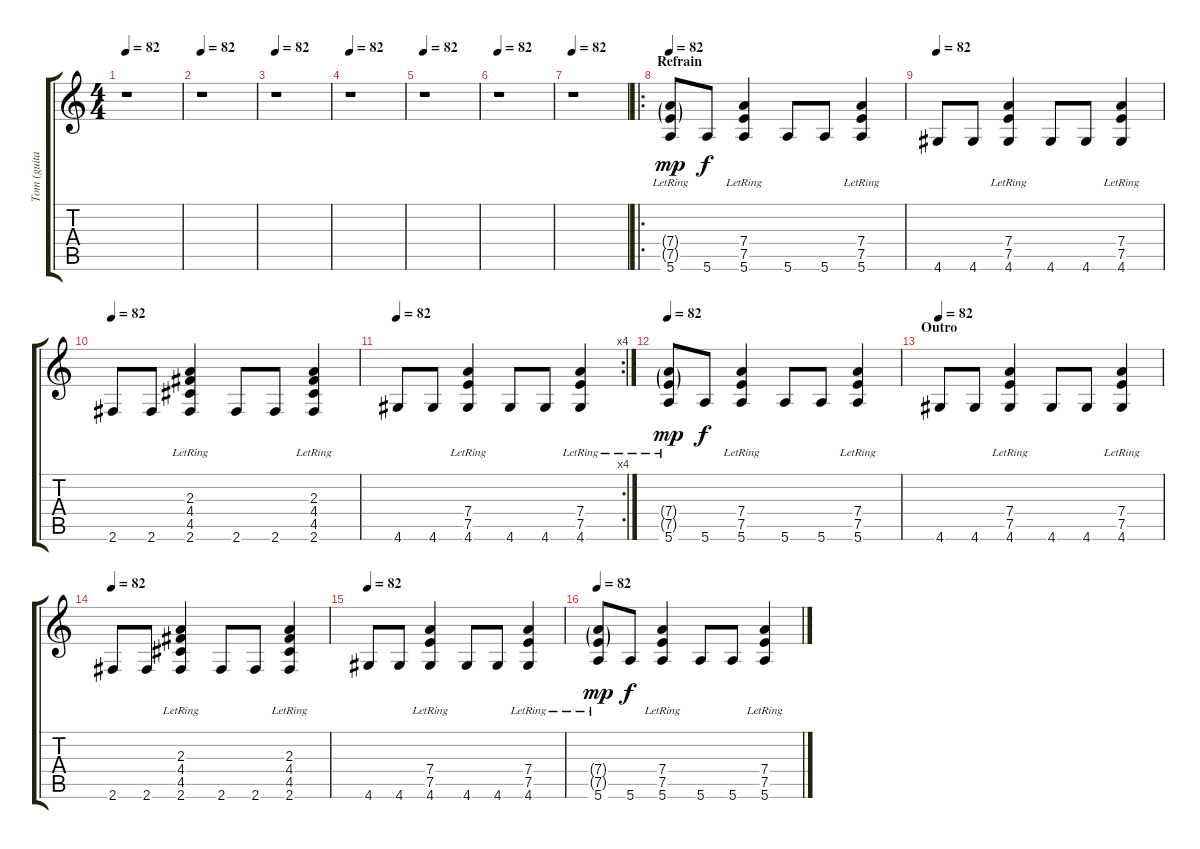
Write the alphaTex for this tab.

\track ("Tom (guitare)" "Tom (guita") {instrument overdrivenguitar}
\staff {score tabs}
\tuning (E4 B3 G3 D3 A2 E2) {hide}
\ts (4 4)
\tempo 82
\clef g2
\ks c
r.1{dy f} |
\tempo 82
r.1 |
\tempo 82
r.1 |
\tempo 82
r.1 |
\tempo 82
r.1 |
\tempo 82
r.1 |
\tempo 82
r.1 |
\ro
\section ("" "Refrain")
\tempo 82
(7.4{g lr} 7.5{g lr} 5.6).8{dy mp volume 13} 5.6.8{dy f} (7.4{lr} 7.5{lr} 5.6).4 5.6.8 5.6.8 (7.4{lr} 7.5{lr} 5.6).4 |
\tempo 82
4.6.8 4.6.8 (7.4{lr} 7.5{lr} 4.6).4 4.6.8 4.6.8 (7.4{lr} 7.5{lr} 4.6).4 |
\tempo 82
2.6.8 2.6.8 (2.3{lr} 4.4{lr} 4.5{lr} 2.6).4 2.6.8 2.6.8 (2.3{lr} 4.4{lr} 4.5{lr} 2.6).4 |
\rc 4
\tempo 82
4.6.8 4.6.8 (7.4{lr} 7.5{lr} 4.6).4 4.6.8 4.6.8 (7.4{lr} 7.5{lr} 4.6).4 |
\tempo 82
(7.4{g lr} 7.5{g lr} 5.6).8{dy mp volume 13} 5.6.8{dy f} (7.4{lr} 7.5{lr} 5.6).4 5.6.8 5.6.8 (7.4{lr} 7.5{lr} 5.6).4 |
\section ("" "Outro")
\tempo 82
4.6.8 4.6.8 (7.4{lr} 7.5{lr} 4.6).4 4.6.8 4.6.8 (7.4{lr} 7.5{lr} 4.6).4 |
\tempo 82
2.6.8 2.6.8 (2.3{lr} 4.4{lr} 4.5{lr} 2.6).4 2.6.8 2.6.8 (2.3{lr} 4.4{lr} 4.5{lr} 2.6).4 |
\tempo 82
4.6.8 4.6.8 (7.4{lr} 7.5{lr} 4.6).4 4.6.8 4.6.8 (7.4{lr} 7.5{lr} 4.6).4 |
\tempo 82
(7.4{g lr} 7.5{g lr} 5.6).8{dy mp volume 13} 5.6.8{dy f} (7.4{lr} 7.5{lr} 5.6).4 5.6.8 5.6.8 (7.4{lr} 7.5{lr} 5.6).4
